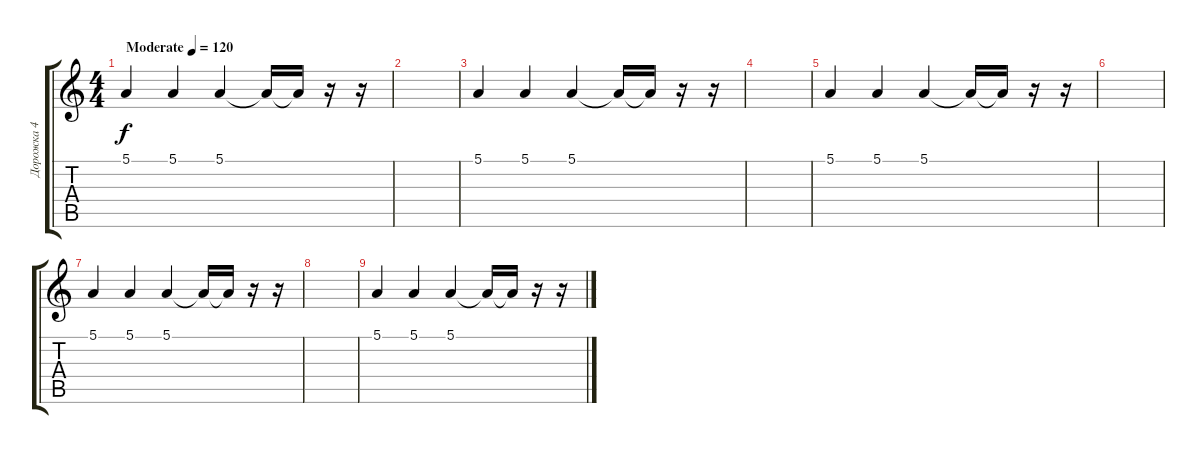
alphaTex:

\track ("Дорожка 4" "Дорожка 4") {instrument pad3polysynth}
\staff {score tabs}
\tuning (E4 B3 G3 D3 A2 E2) {hide}
\ts (4 4)
\tempo (120 "Moderate")
\clef g2
\ks c
5.1.4{dy f instrument pad3polysynth} 5.1.4 5.1.4 5.1{t}.16 5.1{t}.16 r.16 r.16 |
|
5.1.4 5.1.4 5.1.4 5.1{t}.16 5.1{t}.16 r.16 r.16 |
|
5.1.4 5.1.4 5.1.4 5.1{t}.16 5.1{t}.16 r.16 r.16 |
|
5.1.4 5.1.4 5.1.4 5.1{t}.16 5.1{t}.16 r.16 r.16 |
|
5.1.4 5.1.4 5.1.4 5.1{t}.16 5.1{t}.16 r.16 r.16
